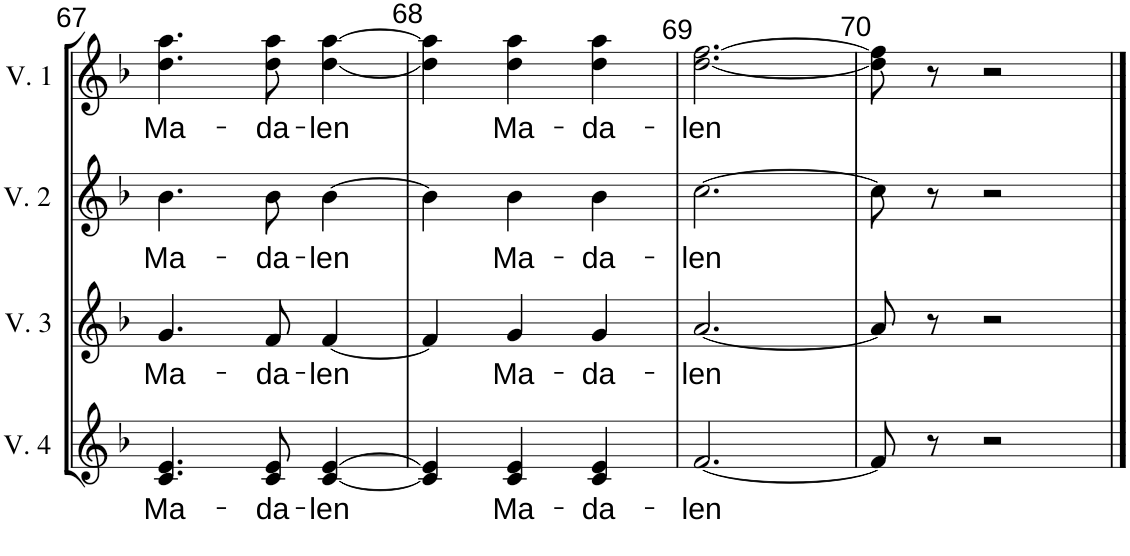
**kern	**text	**kern	**text	**kern	**text	**kern	**text
*part4	*part4	*part3	*part3	*part2	*part2	*part1	*part1
*staff4	*staff4	*staff3	*staff3	*staff2	*staff2	*staff1	*staff1
*I"Voix 4	*	*I"Voix 3	*	*I"Voix 2	*	*I"Voix 1	*
*I'V. 4	*	*I'V. 3	*	*I'V. 2	*	*I'V. 1	*
!!LO:PB:g=z
*clefG2	*	*clefG2	*	*clefG2	*	*clefG2	*
*k[b-]	*	*k[b-]	*	*k[b-]	*	*k[b-]	*
*M3/4	*	*M3/4	*	*M3/4	*	*M3/4	*
=67	=67	=67	=67	=67	=67	=67	=67
!	!LO:LY:b	!	!LO:LY:b	!	!LO:LY:b	!	!LO:LY:b
4.c/ 4.e/	Ma-	4.g/	Ma-	4.b-\	Ma-	4.dd\ 4.aa\	Ma-
!	!LO:LY:b	!	!LO:LY:b	!	!LO:LY:b	!	!LO:LY:b
8c/ 8e/	-da-	8f/	-da-	8b-\	-da-	8dd\ 8aa\	-da-
!	!LO:LY:b	!	!LO:LY:b	!	!LO:LY:b	!	!LO:LY:b
[4c/ [4e/	-len	[4f/	-len	[4b-\	-len	[4dd\ [4aa\	-len
=68	=68	=68	=68	=68	=68	=68	=68
4c/] 4e/]	.	4f/]	.	4b-\]	.	4dd\] 4aa\]	.
!	!LO:LY:b	!	!LO:LY:b	!	!LO:LY:b	!	!LO:LY:b
4c/ 4e/	Ma-	4g/	Ma-	4b-\	Ma-	4dd\ 4aa\	Ma-
!	!LO:LY:b	!	!LO:LY:b	!	!LO:LY:b	!	!LO:LY:b
4c/ 4e/	-da-	4g/	-da-	4b-\	-da-	4dd\ 4aa\	-da-
=69	=69	=69	=69	=69	=69	=69	=69
!	!LO:LY:b	!	!LO:LY:b	!	!LO:LY:b	!	!LO:LY:b
[2.f/	-len	[2.a/	-len	[2.cc\	-len	[2.dd\ [2.ff\	-len
=70	=70	=70	=70	=70	=70	=70	=70
8f/]	.	8a/]	.	8cc\]	.	8dd\] 8ff\]	.
8r	.	8r	.	8r	.	8r	.
2r	.	2r	.	2r	.	2r	.
==	==	==	==	==	==	==	==
*-	*-	*-	*-	*-	*-	*-	*-
